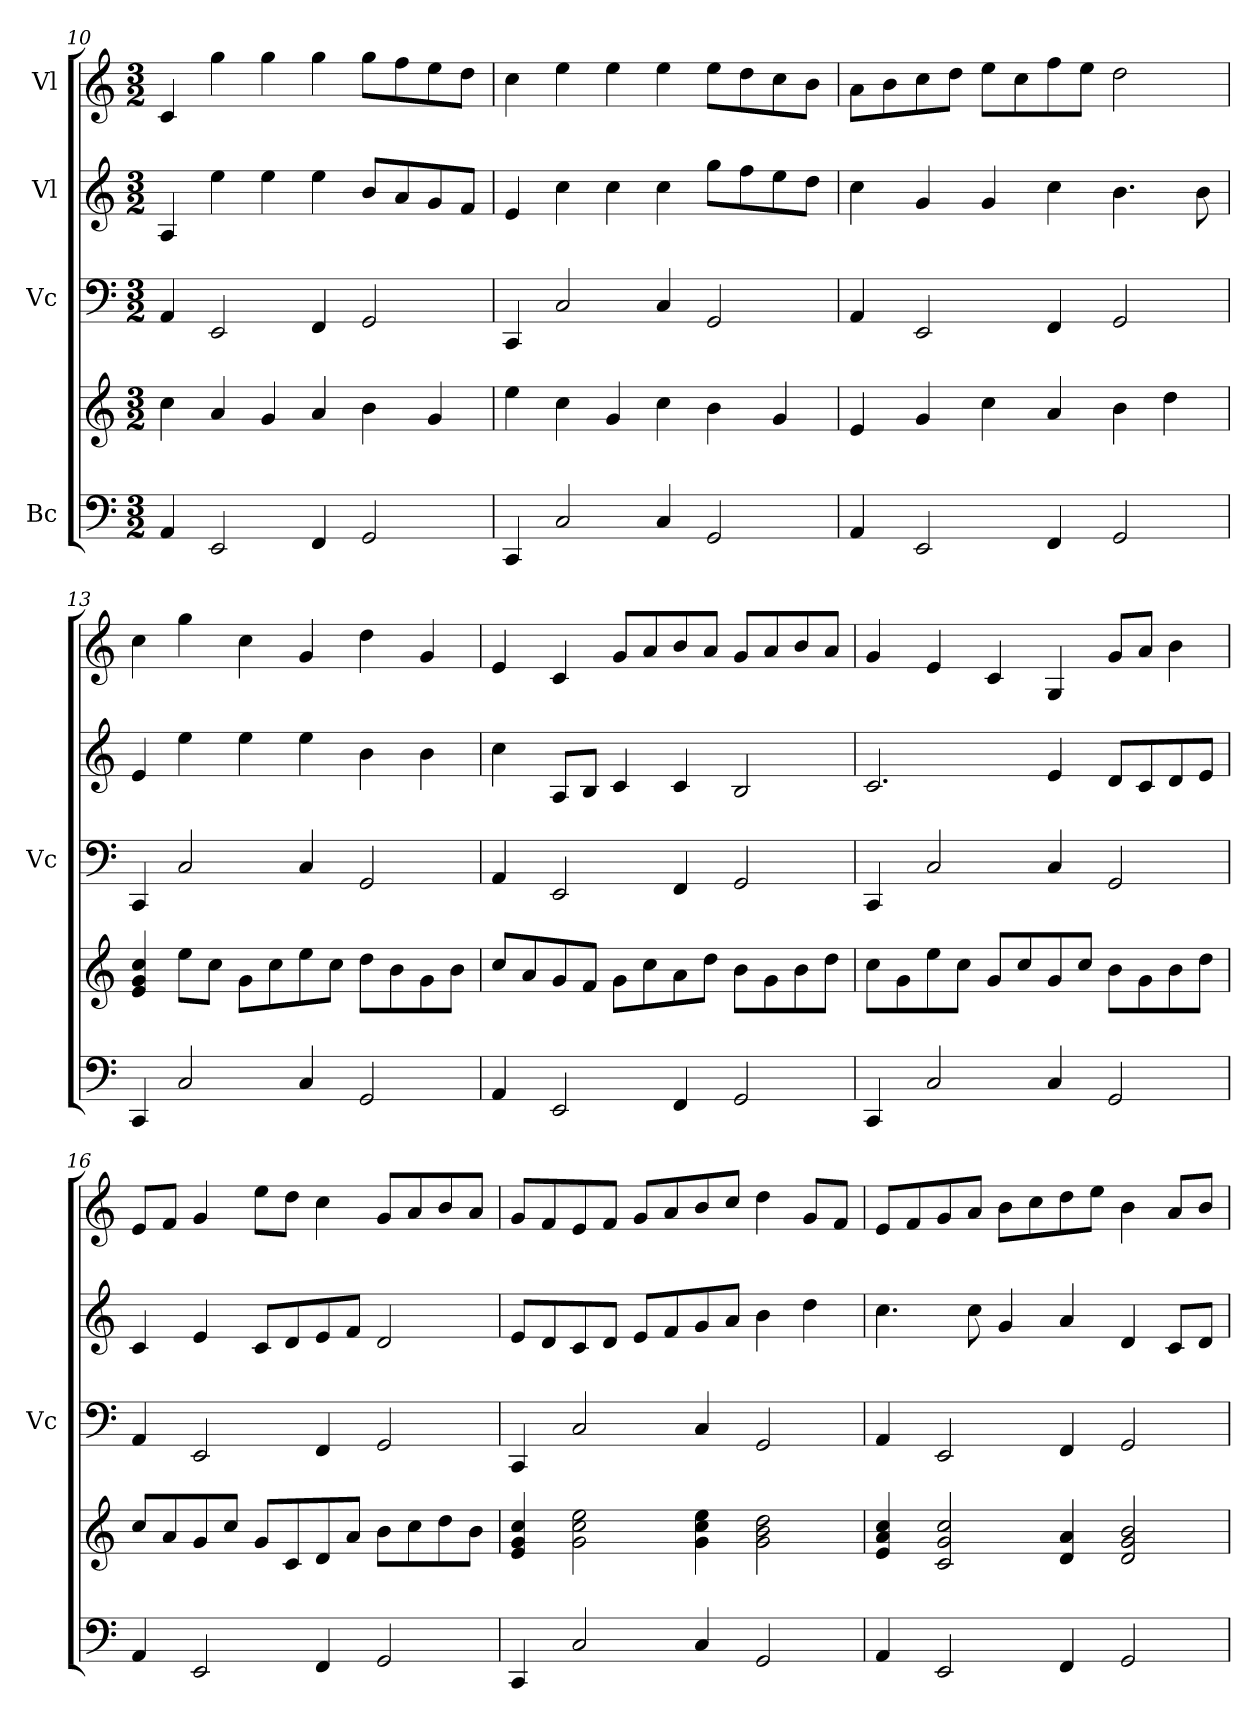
**kern	**kern	**kern	**kern	**kern
*part4	*part4	*part3	*part2	*part1
*staff5	*staff4	*staff3	*staff2	*staff1
*I"Bc	*	*I"Vc	*I"Vl	*I"Vl
*	*	*I'Vc	*	*
*clefF4	*clefG2	*clefF4	*clefG2	*clefG2
*k[]	*k[]	*k[]	*k[]	*k[]
*M3/2	*M3/2	*M3/2	*M3/2	*M3/2
=10	=10	=10	=10	=10
4AA/	4cc\	4AA/	4A/	4c/
2EE/	4a/	2EE/	4ee\	4gg\
.	4g/	.	4ee\	4gg\
4FF/	4a/	4FF/	4ee\	4gg\
2GG/	4b\	2GG/	8b/L	8gg\L
.	.	.	8a/	8ff\
.	4g/	.	8g/	8ee\
.	.	.	8f/J	8dd\J
=11	=11	=11	=11	=11
4CC/	4ee\	4CC/	4e/	4cc\
2C/	4cc\	2C/	4cc\	4ee\
.	4g/	.	4cc\	4ee\
4C/	4cc\	4C/	4cc\	4ee\
2GG/	4b\	2GG/	8gg\L	8ee\L
.	.	.	8ff\	8dd\
.	4g/	.	8ee\	8cc\
.	.	.	8dd\J	8b\J
=12	=12	=12	=12	=12
4AA/	4e/	4AA/	4cc\	8a\L
.	.	.	.	8b\
2EE/	4g/	2EE/	4g/	8cc\
.	.	.	.	8dd\J
.	4cc\	.	4g/	8ee\L
.	.	.	.	8cc\
4FF/	4a/	4FF/	4cc\	8ff\
.	.	.	.	8ee\J
2GG/	4b\	2GG/	4.b\	2dd\
.	4dd\	.	.	.
.	.	.	8b\	.
=13	=13	=13	=13	=13
4CC/	4e/ 4g/ 4cc/	4CC/	4e/	4cc\
2C/	8ee\L	2C/	4ee\	4gg\
.	8cc\J	.	.	.
.	8g\L	.	4ee\	4cc\
.	8cc\	.	.	.
4C/	8ee\	4C/	4ee\	4g/
.	8cc\J	.	.	.
2GG/	8dd\L	2GG/	4b\	4dd\
.	8b\	.	.	.
.	8g\	.	4b\	4g/
.	8b\J	.	.	.
=14	=14	=14	=14	=14
4AA/	8cc/L	4AA/	4cc\	4e/
.	8a/	.	.	.
2EE/	8g/	2EE/	8A/L	4c/
.	8f/J	.	8B/J	.
.	8g\L	.	4c/	8g/L
.	8cc\	.	.	8a/
4FF/	8a\	4FF/	4c/	8b/
.	8dd\J	.	.	8a/J
2GG/	8b\L	2GG/	2B/	8g/L
.	8g\	.	.	8a/
.	8b\	.	.	8b/
.	8dd\J	.	.	8a/J
!!LO:PB:g=z
=15	=15	=15	=15	=15
4CC/	8cc\L	4CC/	2.c/	4g/
.	8g\	.	.	.
2C/	8ee\	2C/	.	4e/
.	8cc\J	.	.	.
.	8g/L	.	.	4c/
.	8cc/	.	.	.
4C/	8g/	4C/	4e/	4G/
.	8cc/J	.	.	.
2GG/	8b\L	2GG/	8d/L	8g/L
.	8g\	.	8c/	8a/J
.	8b\	.	8d/	4b\
.	8dd\J	.	8e/J	.
=16	=16	=16	=16	=16
4AA/	8cc/L	4AA/	4c/	8e/L
.	8a/	.	.	8f/J
2EE/	8g/	2EE/	4e/	4g/
.	8cc/J	.	.	.
.	8g/L	.	8c/L	8ee\L
.	8c/	.	8d/	8dd\J
4FF/	8d/	4FF/	8e/	4cc\
.	8a/J	.	8f/J	.
2GG/	8b\L	2GG/	2d/	8g/L
.	8cc\	.	.	8a/
.	8dd\	.	.	8b/
.	8b\J	.	.	8a/J
=17	=17	=17	=17	=17
4CC/	4e/ 4g/ 4cc/	4CC/	8e/L	8g/L
.	.	.	8d/	8f/
2C/	2g\ 2cc\ 2ee\	2C/	8c/	8e/
.	.	.	8d/J	8f/J
.	.	.	8e/L	8g/L
.	.	.	8f/	8a/
4C/	4g\ 4cc\ 4ee\	4C/	8g/	8b/
.	.	.	8a/J	8cc/J
2GG/	2g\ 2b\ 2dd\	2GG/	4b\	4dd\
.	.	.	4dd\	8g/L
.	.	.	.	8f/J
=18	=18	=18	=18	=18
4AA/	4e/ 4a/ 4cc/	4AA/	4.cc\	8e/L
.	.	.	.	8f/
2EE/	2c/ 2g/ 2cc/	2EE/	.	8g/
.	.	.	8cc\	8a/J
.	.	.	4g/	8b\L
.	.	.	.	8cc\
4FF/	4d/ 4a/	4FF/	4a/	8dd\
.	.	.	.	8ee\J
2GG/	2d/ 2g/ 2b/	2GG/	4d/	4b\
.	.	.	8c/L	8a/L
.	.	.	8d/J	8b/J
=	=	=	=	=
*-	*-	*-	*-	*-
